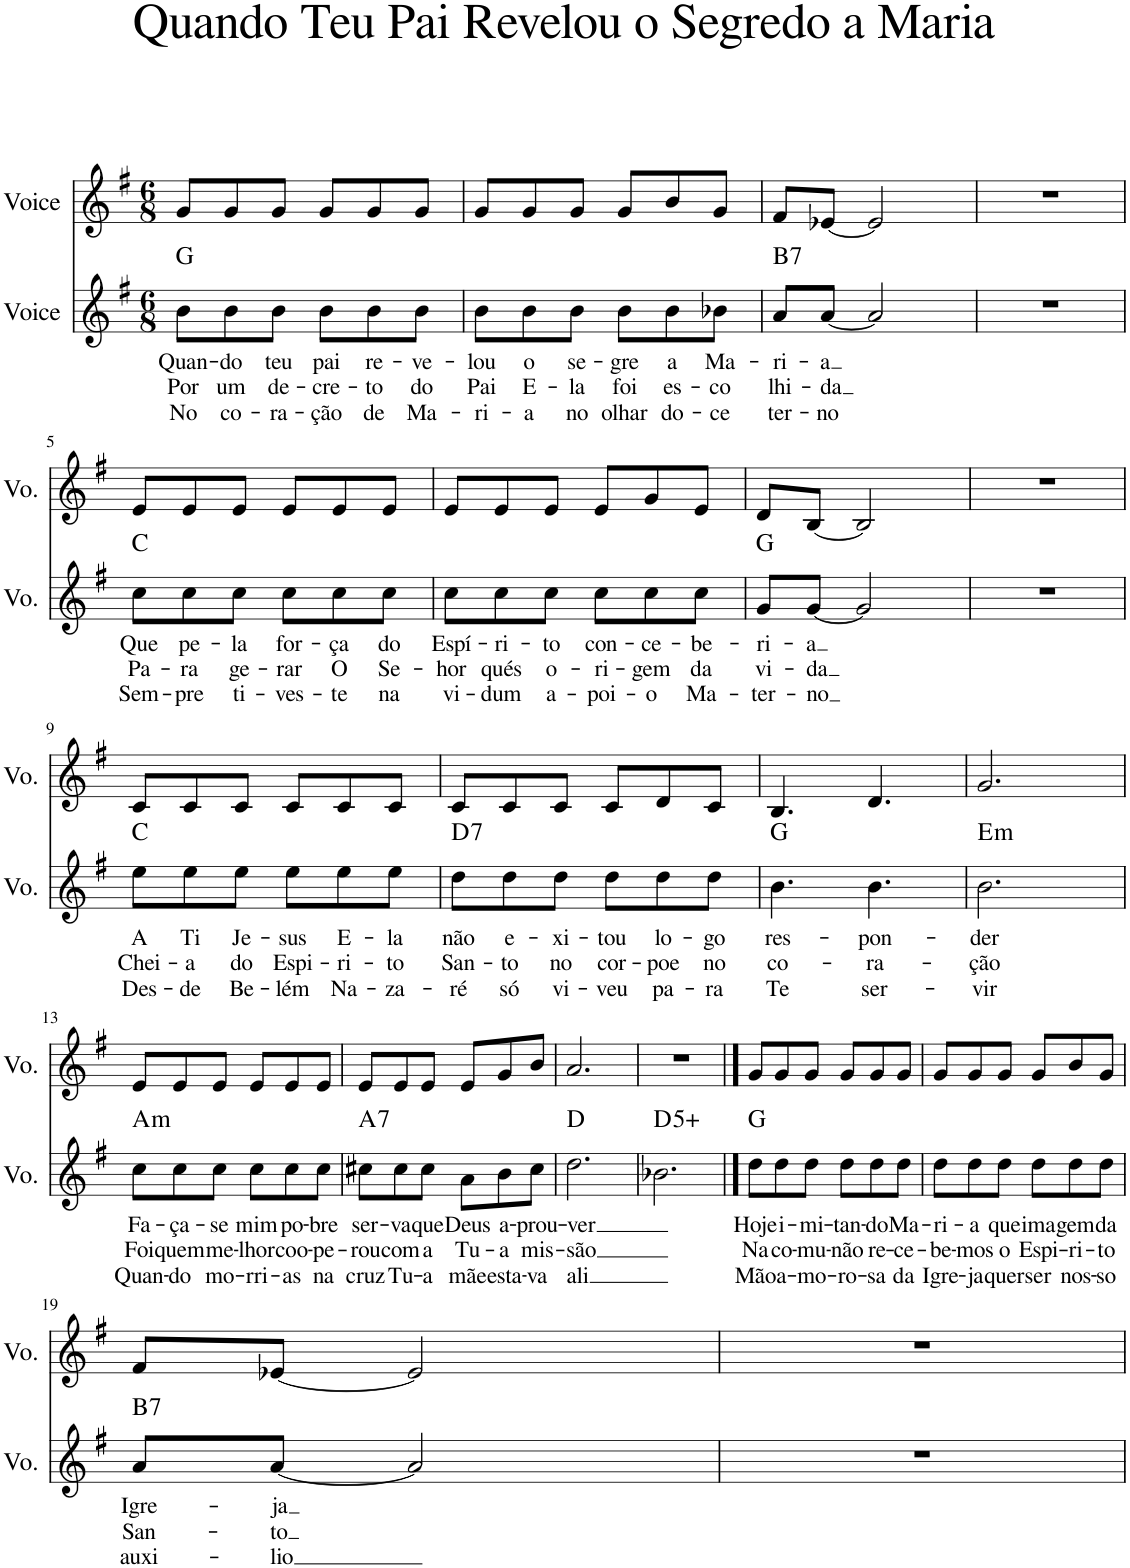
**kern	**text	**text	**text	**harte	**kern
*part2	*part2	*part2	*part2	*part2	*part1
*staff2	*staff2	*staff2	*staff2	*	*staff1
*I"Voice	*	*	*	*	*I"Voice
*I'Vo.	*	*	*	*	*I'Vo.
*clefG2	*	*	*	*	*clefG2
*k[f#]	*	*	*	*	*k[f#]
*M6/8	*	*	*	*	*M6/8
=1	=1	=1	=1	=1	=1
!	!LO:LY:b	!LO:LY:b	!LO:LY:b	!	!
8b\L	Quan-	Por	No	G:maj	8g/L
!	!LO:LY:b	!LO:LY:b	!LO:LY:b	!	!
8b\	-do	um	co-	.	8g/
!	!LO:LY:b	!LO:LY:b	!LO:LY:b	!	!
8b\J	teu	de-	-ra-	.	8g/J
!	!LO:LY:b	!LO:LY:b	!LO:LY:b	!	!
8b\L	pai	-cre-	-ção	.	8g/L
!	!LO:LY:b	!LO:LY:b	!LO:LY:b	!	!
8b\	re-	-to	de	.	8g/
!	!LO:LY:b	!LO:LY:b	!LO:LY:b	!	!
8b\J	-ve-	do	Ma-	.	8g/J
=2	=2	=2	=2	=2	=2
!	!LO:LY:b	!LO:LY:b	!LO:LY:b	!	!
8b\L	-lou	Pai	-ri-	.	8g/L
!	!LO:LY:b	!LO:LY:b	!LO:LY:b	!	!
8b\	o	E-	-a	.	8g/
!	!LO:LY:b	!LO:LY:b	!LO:LY:b	!	!
8b\J	se-	-la	no	.	8g/J
!	!LO:LY:b	!LO:LY:b	!LO:LY:b	!	!
8b\L	-gre	foi	olhar	.	8g/L
!	!LO:LY:b	!LO:LY:b	!LO:LY:b	!	!
8b\	a	es-	do-	.	8b/
!	!LO:LY:b	!LO:LY:b	!LO:LY:b	!	!
8b-X\J	Ma-	-co	-ce	.	8g/J
=3	=3	=3	=3	=3	=3
!	!LO:LY:b	!LO:LY:b	!LO:LY:b	!LO:H:kt=7	!
8a/L	-ri-	lhi-	ter-	B:7	8f#/L
!	!LO:LY:b	!LO:LY:b	!LO:LY:b	!	!
[8a/J	-a	-da	-no	.	[8e-X/J
2a/]	.	.	.	.	2e-/]
=4	=4	=4	=4	=4	=4
2.r	.	.	.	.	2.r
!!LO:LB:g=z
=5	=5	=5	=5	=5	=5
!	!LO:LY:b	!LO:LY:b	!LO:LY:b	!	!
8cc\L	Que	Pa-	Sem-	C:maj	8e/L
!	!LO:LY:b	!LO:LY:b	!LO:LY:b	!	!
8cc\	pe-	-ra	-pre	.	8e/
!	!LO:LY:b	!LO:LY:b	!LO:LY:b	!	!
8cc\J	-la	ge-	ti-	.	8e/J
!	!LO:LY:b	!LO:LY:b	!LO:LY:b	!	!
8cc\L	for-	-rar	-ves-	.	8e/L
!	!LO:LY:b	!LO:LY:b	!LO:LY:b	!	!
8cc\	-ça	O	-te	.	8e/
!	!LO:LY:b	!LO:LY:b	!LO:LY:b	!	!
8cc\J	do	Se-	na	.	8e/J
=6	=6	=6	=6	=6	=6
!	!LO:LY:b	!LO:LY:b	!LO:LY:b	!	!
8cc\L	Espí-	-hor	vi-	.	8e/L
!	!LO:LY:b	!LO:LY:b	!LO:LY:b	!	!
8cc\	-ri-	qués	-dum	.	8e/
!	!LO:LY:b	!LO:LY:b	!LO:LY:b	!	!
8cc\J	-to	o-	a-	.	8e/J
!	!LO:LY:b	!LO:LY:b	!LO:LY:b	!	!
8cc\L	con-	-ri-	-poi-	.	8e/L
!	!LO:LY:b	!LO:LY:b	!LO:LY:b	!	!
8cc\	-ce-	-gem	-o	.	8g/
!	!LO:LY:b	!LO:LY:b	!LO:LY:b	!	!
8cc\J	-be-	da	Ma-	.	8e/J
=7	=7	=7	=7	=7	=7
!	!LO:LY:b	!LO:LY:b	!LO:LY:b	!	!
8g/L	-ri-	vi-	-ter-	G:maj	8d/L
!	!LO:LY:b	!LO:LY:b	!LO:LY:b	!	!
[8g/J	-a	-da	-no	.	[8B/J
2g/]	.	.	.	.	2B/]
=8	=8	=8	=8	=8	=8
2.r	.	.	.	.	2.r
!!LO:LB:g=z
=9	=9	=9	=9	=9	=9
!	!LO:LY:b	!LO:LY:b	!LO:LY:b	!	!
8ee\L	A	Chei-	Des-	C:maj	8c/L
!	!LO:LY:b	!LO:LY:b	!LO:LY:b	!	!
8ee\	Ti	-a	-de	.	8c/
!	!LO:LY:b	!LO:LY:b	!LO:LY:b	!	!
8ee\J	Je-	do	Be-	.	8c/J
!	!LO:LY:b	!LO:LY:b	!LO:LY:b	!	!
8ee\L	-sus	Espi-	-lém	.	8c/L
!	!LO:LY:b	!LO:LY:b	!LO:LY:b	!	!
8ee\	E-	-ri-	Na-	.	8c/
!	!LO:LY:b	!LO:LY:b	!LO:LY:b	!	!
8ee\J	-la	-to	-za-	.	8c/J
=10	=10	=10	=10	=10	=10
!	!LO:LY:b	!LO:LY:b	!LO:LY:b	!LO:H:kt=7	!
8dd\L	não	San-	-ré	D:7	8c/L
!	!LO:LY:b	!LO:LY:b	!LO:LY:b	!	!
8dd\	e-	-to	só	.	8c/
!	!LO:LY:b	!LO:LY:b	!LO:LY:b	!	!
8dd\J	-xi-	no	vi-	.	8c/J
!	!LO:LY:b	!LO:LY:b	!LO:LY:b	!	!
8dd\L	-tou	cor-	-veu	.	8c/L
!	!LO:LY:b	!LO:LY:b	!LO:LY:b	!	!
8dd\	lo-	-poe	pa-	.	8d/
!	!LO:LY:b	!LO:LY:b	!LO:LY:b	!	!
8dd\J	-go	no	-ra	.	8c/J
=11	=11	=11	=11	=11	=11
!	!LO:LY:b	!LO:LY:b	!LO:LY:b	!	!
4.b\	res-	co-	Te	G:maj	4.B/
!	!LO:LY:b	!LO:LY:b	!LO:LY:b	!	!
4.b\	-pon-	-ra-	ser-	.	4.d/
=12	=12	=12	=12	=12	=12
!	!LO:LY:b	!LO:LY:b	!LO:LY:b	!LO:H:kt=m	!
2.b\	-der	-ção	-vir	E:min	2.g/
!!LO:LB:g=z
=13	=13	=13	=13	=13	=13
!	!LO:LY:b	!LO:LY:b	!LO:LY:b	!LO:H:kt=m	!
8cc\L	Fa-	Foi	Quan-	A:min	8e/L
!	!LO:LY:b	!LO:LY:b	!LO:LY:b	!	!
8cc\	-ça-	quem	-do	.	8e/
!	!LO:LY:b	!LO:LY:b	!LO:LY:b	!	!
8cc\J	-se	me-	mo-	.	8e/J
!	!LO:LY:b	!LO:LY:b	!LO:LY:b	!	!
8cc\L	mim	-lhor	-rri-	.	8e/L
!	!LO:LY:b	!LO:LY:b	!LO:LY:b	!	!
8cc\	po-	coo-	-as	.	8e/
!	!LO:LY:b	!LO:LY:b	!LO:LY:b	!	!
8cc\J	-bre	-pe-	na	.	8e/J
=14	=14	=14	=14	=14	=14
!	!LO:LY:b	!LO:LY:b	!LO:LY:b	!LO:H:kt=7	!
8cc#X\L	ser-	-rou	cruz	A:7	8e/L
!	!LO:LY:b	!LO:LY:b	!LO:LY:b	!	!
8cc#\	-va	com	Tu-	.	8e/
!	!LO:LY:b	!LO:LY:b	!LO:LY:b	!	!
8cc#\J	que	a	-a	.	8e/J
!	!LO:LY:b	!LO:LY:b	!LO:LY:b	!	!
8a\L	Deus	Tu-	mãe	.	8e/L
!	!LO:LY:b	!LO:LY:b	!LO:LY:b	!	!
8b\	a-	-a	esta-	.	8g/
!	!LO:LY:b	!LO:LY:b	!LO:LY:b	!	!
8cc#\J	-prou-	mis-	-va	.	8b/J
=15	=15	=15	=15	=15	=15
!	!LO:LY:b	!LO:LY:b	!LO:LY:b	!	!
2.dd\	-ver	são	ali	D:maj	2.a/
=16	=16	=16	=16	=16	=16
!	!	!	!	!LO:H:kt=5	!
2.b-X\	.	.	.	D:(1,#5)	2.r
==17	==17	==17	==17	==17	==17
!	!LO:LY:b	!LO:LY:b	!LO:LY:b	!	!
8dd\L	Hoje	Na	Mão	G:maj	8g/L
!	!LO:LY:b	!LO:LY:b	!LO:LY:b	!	!
8dd\	i-	co-	a-	.	8g/
!	!LO:LY:b	!LO:LY:b	!LO:LY:b	!	!
8dd\J	-mi-	-mu-	-mo-	.	8g/J
!	!LO:LY:b	!LO:LY:b	!LO:LY:b	!	!
8dd\L	-tan-	-não	-ro-	.	8g/L
!	!LO:LY:b	!LO:LY:b	!LO:LY:b	!	!
8dd\	-do	re-	-sa	.	8g/
!	!LO:LY:b	!LO:LY:b	!LO:LY:b	!	!
8dd\J	Ma-	-ce-	da	.	8g/J
=18	=18	=18	=18	=18	=18
!	!LO:LY:b	!LO:LY:b	!LO:LY:b	!	!
8dd\L	-ri-	-be-	Igre-	.	8g/L
!	!LO:LY:b	!LO:LY:b	!LO:LY:b	!	!
8dd\	-a	-mos	-ja	.	8g/
!	!LO:LY:b	!LO:LY:b	!LO:LY:b	!	!
8dd\J	que	o	quer	.	8g/J
!	!LO:LY:b	!LO:LY:b	!LO:LY:b	!	!
8dd\L	ima	Espi-	ser	.	8g/L
!	!LO:LY:b	!LO:LY:b	!LO:LY:b	!	!
8dd\	gem	-ri-	nos-	.	8b/
!	!LO:LY:b	!LO:LY:b	!LO:LY:b	!	!
8dd\J	da	-to	-so	.	8g/J
!!LO:LB:g=z
=19	=19	=19	=19	=19	=19
!	!LO:LY:b	!LO:LY:b	!LO:LY:b	!LO:H:kt=7	!
8a/L	Igre-	San-	auxi-	B:7	8f#/L
!	!LO:LY:b	!LO:LY:b	!LO:LY:b	!	!
[8a/J	-ja	-to	-lio	.	[8e-X/J
2a/]	.	.	.	.	2e-/]
=20	=20	=20	=20	=20	=20
2.r	.	.	.	.	2.r
=	=	=	=	=	=
*-	*-	*-	*-	*-	*-
